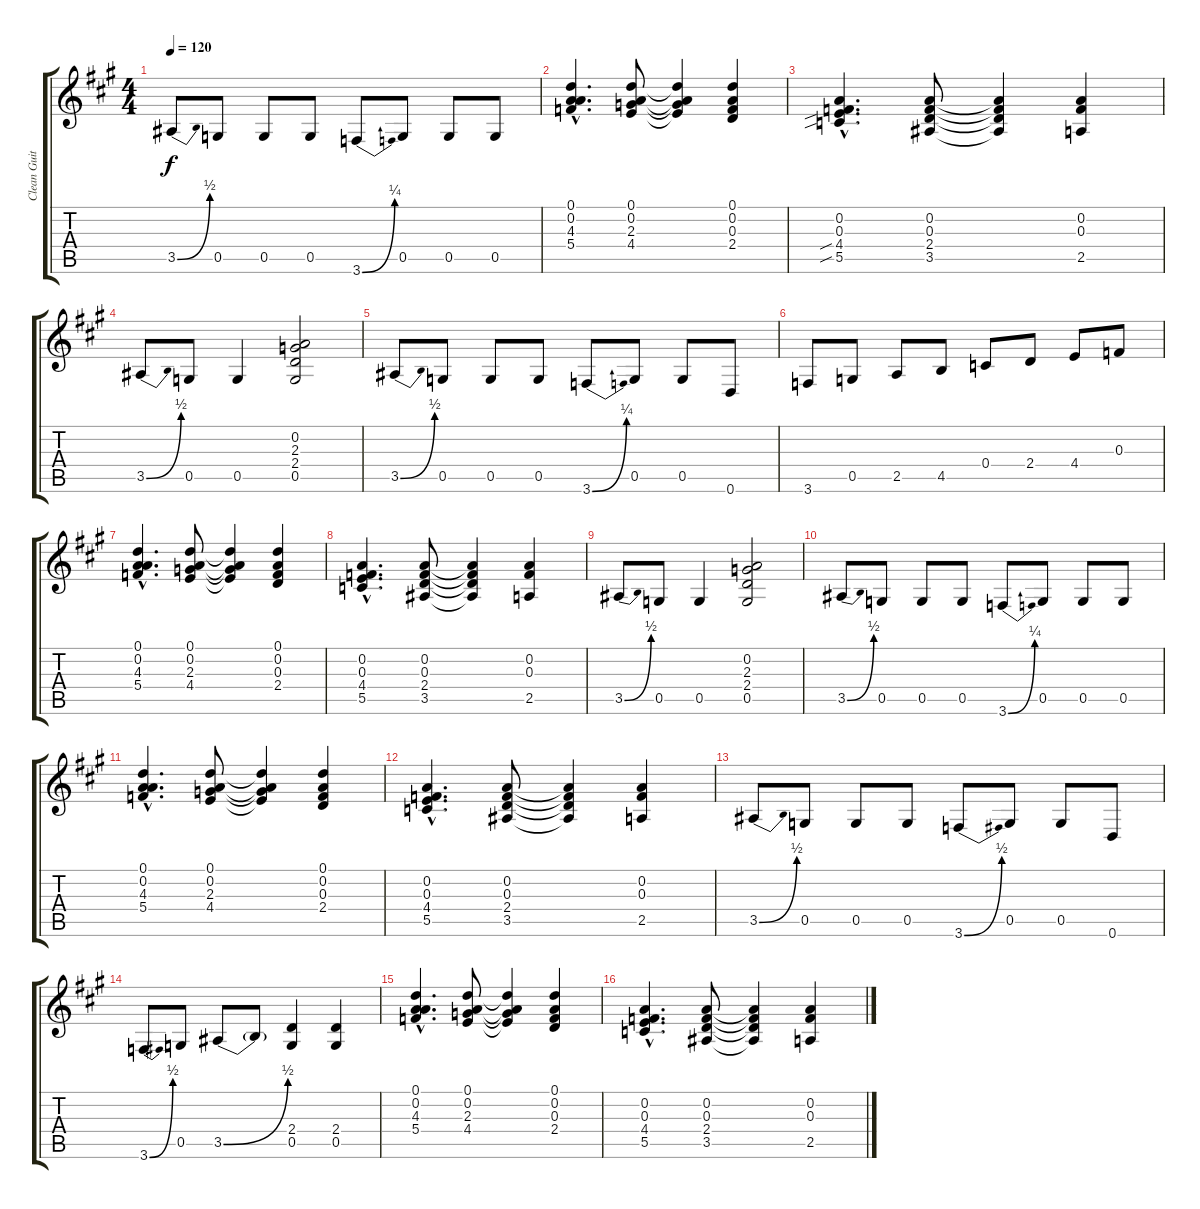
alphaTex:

\track ("Clean Guitar" "Clean Guit") {instrument acousticguitarsteel}
\staff {score tabs}
\tuning (D4 A3 F3 C3 G2 D2) {hide}
\ts (4 4)
\tempo 120
\clef g2
\ks a
3.5{be (bend 0 0 60 2)}.8{dy f} 0.5.8 0.5.8 0.5.8 3.6{be (bend 0 0 60 1)}.8 0.5.8 0.5.8 0.5.8 |
(0.1{hac} 0.2{hac} 4.3{hac} 5.4{hac}).4{d} (0.1 0.2 2.3 4.4).8 (0.1{t} 0.2{t} 2.3{t} 4.4{t}).4 (0.1 0.2 0.3 2.4).4 |
(0.2{hac} 0.3{hac} 4.4{sib hac} 5.5{sib hac}).4{d} (0.2 0.3 2.4 3.5).8 (0.2{t} 0.3{t} 2.4{t} 3.5{t}).4 (0.2 0.3 2.5).4 |
3.5{be (bend 0 0 60 2)}.8 0.5.8 0.5.4 (0.2 2.3 2.4 0.5).2 |
3.5{be (bend 0 0 60 2)}.8 0.5.8 0.5.8 0.5.8 3.6{be (bend 0 0 60 1)}.8 0.5.8 0.5.8 0.6.8 |
3.6.8 0.5.8 2.5.8 4.5.8 0.4.8 2.4.8 4.4.8 0.3.8 |
(0.1{hac} 0.2{hac} 4.3{hac} 5.4{hac}).4{d} (0.1 0.2 2.3 4.4).8 (0.1{t} 0.2{t} 2.3{t} 4.4{t}).4 (0.1 0.2 0.3 2.4).4 |
(0.2{hac} 0.3{hac} 4.4{hac} 5.5{hac}).4{d} (0.2 0.3 2.4 3.5).8 (0.2{t} 0.3{t} 2.4{t} 3.5{t}).4 (0.2 0.3 2.5).4 |
3.5{be (bend 0 0 60 2)}.8 0.5.8 0.5.4 (0.2 2.3 2.4 0.5).2 |
3.5{be (bend 0 0 60 2)}.8 0.5.8 0.5.8 0.5.8 3.6{be (bend 0 0 60 1)}.8 0.5.8 0.5.8 0.5.8 |
(0.1{hac} 0.2{hac} 4.3{hac} 5.4{hac}).4{d} (0.1 0.2 2.3 4.4).8 (0.1{t} 0.2{t} 2.3{t} 4.4{t}).4 (0.1 0.2 0.3 2.4).4 |
(0.2{hac} 0.3{hac} 4.4{hac} 5.5{hac}).4{d} (0.2 0.3 2.4 3.5).8 (0.2{t} 0.3{t} 2.4{t} 3.5{t}).4 (0.2 0.3 2.5).4 |
3.5{be (bend 0 0 60 2)}.8 0.5.8 0.5.8 0.5.8 3.6{be (bend 0 0 60 2)}.8 0.5.8 0.5.8 0.6.8 |
3.6{be (bend 0 0 60 2)}.8 0.5.8 3.5{be (bend 0 0 60 2)}.8 3.5{t}.8 (2.4 0.5).4 (2.4 0.5).4 |
(0.1{hac} 0.2{hac} 4.3{hac} 5.4{hac}).4{d} (0.1 0.2 2.3 4.4).8 (0.1{t} 0.2{t} 2.3{t} 4.4{t}).4 (0.1 0.2 0.3 2.4).4 |
(0.2{hac} 0.3{hac} 4.4{hac} 5.5{hac}).4{d} (0.2 0.3 2.4 3.5).8 (0.2{t} 0.3{t} 2.4{t} 3.5{t}).4 (0.2 0.3 2.5).4
